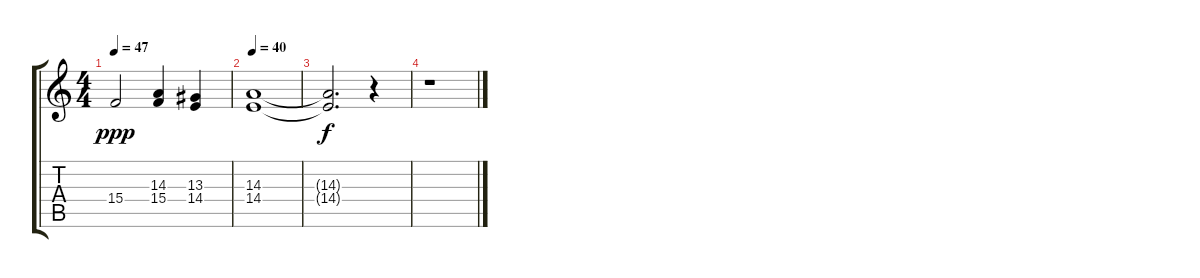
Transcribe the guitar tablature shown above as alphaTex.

\track "" {instrument stringensemble1}
\staff {score tabs}
\tuning (E4 B3 G3 D3 A2 E2) {hide}
\ts (4 4)
\tempo 47
\clef g2
\ks c
15.4.2{dy ppp} (14.3 15.4).4 (13.3 14.4).4 |
\tempo 40
(14.3 14.4).1 |
(14.3{t} 14.4{t}).2{d dy f} r.4 |
r.1
